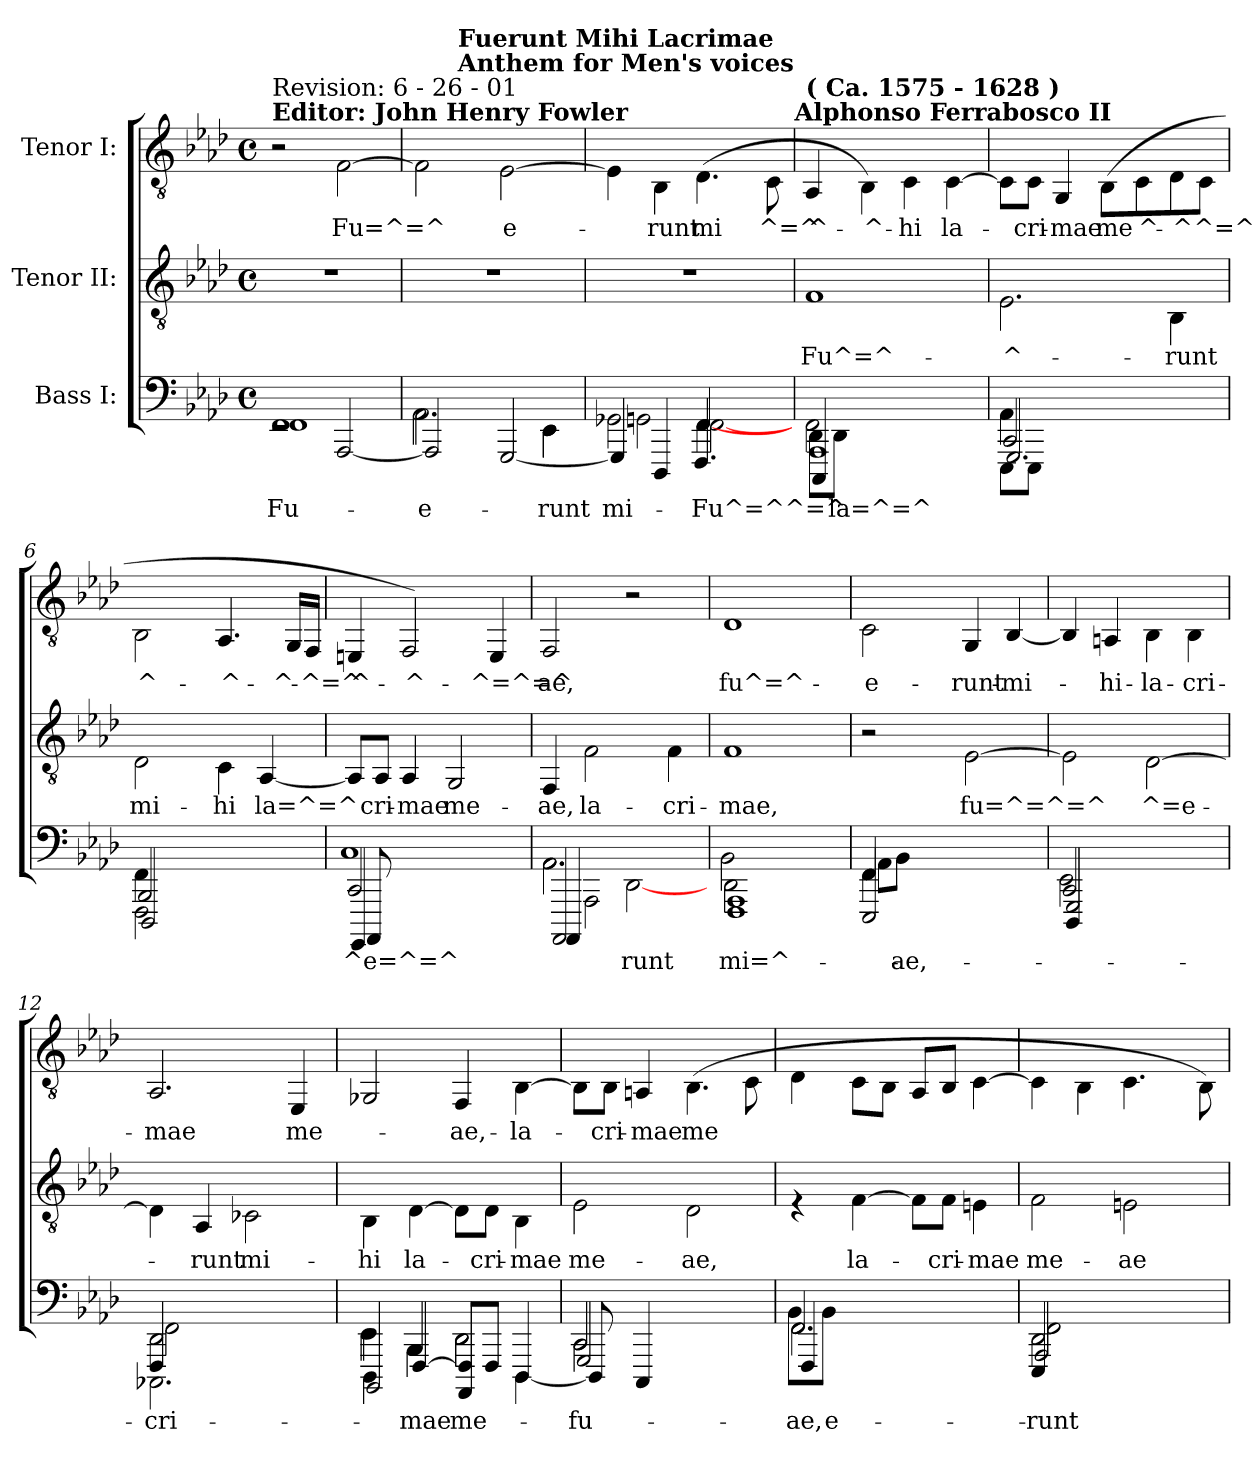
**kern	**text	**kern	**text	**kern	**text
*part3	*part3	*part2	*part2	*part1	*part1
*staff3	*staff3	*staff2	*staff2	*staff1	*staff1
*I"Bass I:	*	*I"Tenor II:	*	*I"Tenor I:	*
*clefF4	*	*clefGv2	*	*clefGv2	*
*ITrd-7c-12	*	*ITrd-7c-12	*	*ITrd-7c-12	*
*k[b-e-a-d-]	*	*k[b-e-a-d-]	*	*k[b-e-a-d-]	*
*A-:	*	*A-:	*	*A-:	*
*M4/4	*	*M4/4	*	*M4/4	*
*met(c)	*	*met(c)	*	*met(c)	*
=1	=1	=1	=1	=1	=1
!	!	!	!	!LO:TX:a:B:t=Editor&colon; John Henry Fowler	!
!	!	!	!	!LO:TX:a:t=Revision&colon;  6 - 26 - 01	!
!	!LO:LY:b	!	!	!	!
*^	*	*	*	*	*
*	*^	*	*	*	*	*
1F	2rEE	1F	Fu-	1r	.	2r	.
!	!	!	!	!	!	!	!LO:LY:b
.	[<2AA-/	.	.	.	.	[>2f\	Fu=^=^
=2	=2	=2	=2	=2	=2	=2	=2
!	!	!	!LO:LY:b	!	!	!	!
*	*	*	*	*	*	*^	*
2.A-\	2AA-/]	2.A-\	-e-	1r	.	2f\]	4ryy	.
!	!	!	!	!	!	!	!LO:TX:a:B:t=Anthem for Men's voices	!
!	!	!	!	!	!	!	!LO:TX:a:B:t=Fuerunt Mihi Lacrimae	!
.	.	.	.	.	.	.	2.ryy	.
!	!	!	!	!	!	!	!	!LO:LY:b
.	[<2GG/	.	.	.	.	[>2e-\	.	e-
!	!	!	!LO:LY:b	!	!	!	!	!
4E-\	.	4E-\	-runt	.	.	.	.	.
=3	=3	=3	=3	=3	=3	=3	=3	=3
!	!	!	!LO:LY:b	!	!	!	!	!
*	*	*^	*	*	*	*v	*v	*
2G-X\	4GG/]	2G\	2ryy	mi-	1r	.	4e-\]	.
!	!	!	!	!	!	!	!	!LO:LY:b
.	4DD-/	.	.	.	.	.	4B-\	-runt
!	!	!	!	!LO:LY:b	!	!	!	!
!	!	!	!	!LO:LY:b	!	!	!	!LO:LY:b
4F\	[>2F\	4.FF/	[<2F/	Fu^=^^=^	.	.	(>4.d-\	mi
4ryy	.	.	.	.	.	.	.	.
!	!	!	!	!	!	!	!	!LO:LY:b
.	.	8ryy	.	.	.	.	8c\	^=^
!	!	!	!	!	!	!	!LO:TX:a:B:t=Alphonso Ferrabosco II	!
=4	=4	=4	=4	=4	=4	=4	=4	=4
!	!	!	!	!	!	!	!LO:TX:a:B:t=( Ca. 1575 - 1628 )	!
!	!	!	!	!	!	!LO:LY:b	!	!LO:LY:b
2F\	8D-\L	4CC/	1AA-	.	1f	Fu^=^-	4A-/	^-
!	!	!	!	!LO:LY:b	!	!	!	!
.	8D-\J	.	.	la=^=^	.	.	.	.
!	!	!	!	!	!	!	!	!LO:LY:b
.	2.ryy	2.ryy	.	.	.	.	4B-\)	-^-
!	!	!	!	!	!	!	!	!LO:LY:b
2ryy	.	.	.	.	.	.	4c\	-hi
!	!	!	!	!	!	!	!	!LO:LY:b
.	.	.	.	.	.	.	[>4c\	la-
!!LO:LB:g=z
=5	=5	=5	=5	=5	=5	=5	=5	=5
!	!	!	!	!	!	!LO:LY:b	!	!
4A-\	2C/	8EE-\L	2.GG/	.	2.e-\	-^-	8c\L]	.
!	!	!	!	!	!	!	!	!LO:LY:b
.	.	8EE-\J	.	.	.	.	8c\J	-cri-
!	!	!	!	!	!	!	!	!LO:LY:b
4ryy	.	4ryy	.	.	.	.	4G/	-mae
!	!	!	!	!	!	!	!	!LO:LY:b
2ryy	4ryy	2ryy	.	.	.	.	(>8B-\L	me
!	!	!	!	!	!	!	!	!LO:LY:b
.	.	.	.	.	.	.	8c\	^-
!	!	!	!	!	!	!LO:LY:b	!	!LO:LY:b
.	4ryy	.	4ryy	.	4B-\	-runt	8d-\	-^
!	!	!	!	!	!	!	!	!LO:LY:b
.	.	.	.	.	.	.	8c\J	^=^
=6	=6	=6	=6	=6	=6	=6	=6	=6
!	!	!	!	!LO:LY:b	!	!LO:LY:b	!	!LO:LY:b
4F\	2BB-/	2DD-/	2FF\	.	2d-\	mi-	2B-\	^-
2ryy	.	.	.	.	.	.	.	.
!	!	!	!	!	!	!LO:LY:b	!	!LO:LY:b
.	2ryy	2ryy	2ryy	.	4c\	-hi	4.A-/	-^-
!	!	!	!	!	!	!LO:LY:b	!	!
4ryy	.	.	.	.	[<4A-/	la=^=^	.	.
!	!	!	!	!	!	!	!	!LO:LY:b
.	.	.	.	.	.	.	16G/LL	-^-
!	!	!	!	!	!	!	!	!LO:LY:b
.	.	.	.	.	.	.	16F/JJ	-^=^
=7	=7	=7	=7	=7	=7	=7	=7	=7
!	!	!	!	!LO:LY:b	!	!	!	!
!	!	!	!	!LO:LY:b	!	!	!	!LO:LY:b
2C/	1c	4GGG/	8AAA-/	^e=^=^	8A-/L]	.	4En/	^-
!	!	!	!	!	!	!LO:LY:b	!	!
.	.	.	2..ryy	.	8A-/J	cri-	.	.
!	!	!	!	!	!	!LO:LY:b	!	!LO:LY:b
.	.	2.ryy	.	.	4A-/	-mae	2F/)	-^-
!	!	!	!	!	!	!LO:LY:b	!	!
2ryy	.	.	.	.	2G/	me-	.	.
!	!	!	!	!	!	!	!	!LO:LY:b
.	.	.	.	.	.	.	4E/	-^=^=^
=8	=8	=8	=8	=8	=8	=8	=8	=8
!	!	!	!	!LO:LY:b	!	!LO:LY:b	!	!LO:LY:b
2.A-\	2AAA-/	4AAA-/	2.A-\	.	4F/	-ae,	2F/	ae,
!	!	!	!	!	!	!LO:LY:b	!	!
.	.	2AA-\	.	.	2f\	la-	.	.
!	!	!	!	!LO:LY:b	!	!	!	!
.	[>2D-\	.	.	-runt	.	.	2r	.
!	!	!	!	!	!	!LO:LY:b	!	!
4ryy	.	4ryy	4ryy	.	4f\	-cri-	.	.
!!LO:LB:g=z
=9	=9	=9	=9	=9	=9	=9	=9	=9
!	!	!	!	!LO:LY:b	!	!LO:LY:b	!	!LO:LY:b
2D-\	2B-\	1FF	1AA-	mi=^-	1f	-mae,	1d-	fu^=^-
2ryy	2ryy	.	.	.	.	.	.	.
=10	=10	=10	=10	=10	=10	=10	=10	=10
!	!	!	!	!	!	!	!	!LO:LY:b
4F\	8A-\L	2EE-/	4F/	.	2r	.	2c\	-e-
!	!	!	!	!LO:LY:b	!	!	!	!
.	8B-\J	.	.	-ae,	.	.	.	.
2ryy	2ryy	.	2ryy	.	.	.	.	.
!	!	!	!	!	!	!LO:LY:b	!	!LO:LY:b
.	.	2ryy	.	.	[>2e-\	fu=^=^=^	4G/	-runt-
!	!	!	!	!	!	!	!	!LO:LY:b
4ryy	4ryy	.	4ryy	.	.	.	[<4B-/	-mi-
=11	=11	=11	=11	=11	=11	=11	=11	=11
!	!	!	!	!LO:LY:b	!	!	!	!
2C/	2E-\	4DD-/	2GG/	.	2e-\]	.	4B-/]	.
!	!	!	!	!	!	!	!	!LO:LY:b
.	.	2ryy	.	.	.	.	4An/	-hi-
!	!	!	!	!	!	!LO:LY:b	!	!LO:LY:b
2ryy	2ryy	.	2ryy	.	[>2d-\	^=e-	4B-\	-la-
!	!	!	!	!	!	!	!	!LO:LY:b
.	.	4ryy	.	.	.	.	4B-\	-cri-
=12	=12	=12	=12	=12	=12	=12	=12	=12
!	!	!	!	!LO:LY:b	!	!	!	!
!	!	!	!	!LO:LY:b	!	!	!	!LO:LY:b
2D-\	2F\	2.CC-X\	4FF/	-cri-	4d-\]	.	2.A-/	-mae
!	!	!	!	!	!	!LO:LY:b	!	!
.	.	.	4ryy	.	4A-/	-runt	.	.
!	!	!	!	!	!	!LO:LY:b	!	!
4ryy	4ryy	.	2ryy	.	2c-X\	mi-	.	.
!	!	!	!	!	!	!	!	!LO:LY:b
4ryy	4ryy	4ryy	.	.	.	.	4E-/	me-
!!LO:LB:g=z
=13	=13	=13	=13	=13	=13	=13	=13	=13
!	!	!	!	!	!	!LO:LY:b	!	!
4E-\	2BBB-/	4DD-\	4E-\	.	4B-\	-hi	2G-X/	.
!	!	!	!	!LO:LY:b	!	!LO:LY:b	!	!
4BB-/	.	[<4FF/	4BB-\	-mae	[>4d-\	la-	.	.
!	!	!	!	!LO:LY:b	!	!	!	!LO:LY:b
2D-\	4AAA-/	8FF/L]	2D-\	me-	8d-\L]	.	4F/	-ae,-
!	!	!	!	!	!	!LO:LY:b	!	!
.	.	8FF/J	.	.	8d-\J	-cri-	.	.
!	!	!	!	!	!	!LO:LY:b	!	!LO:LY:b
.	[<4DD-/	4DD-\	.	.	4B-\	-mae	[>4B-\	-la-
=14	=14	=14	=14	=14	=14	=14	=14	=14
!	!	!	!	!LO:LY:b	!	!LO:LY:b	!	!
2C/	8DD-/]	2GG/	2C\	-fu-	2e-\	me-	8B-\L]	.
!	!	!	!	!	!	!	!	!LO:LY:b
.	8ryy	.	.	.	.	.	8B-\J	-cri-
!	!	!	!	!	!	!	!	!LO:LY:b
.	4CC/	.	.	.	.	.	4An/	-mae
!	!	!	!	!	!	!LO:LY:b	!	!LO:LY:b
2ryy	2ryy	2ryy	2ryy	.	2d-\	-ae,	(>4.B-\	me
.	.	.	.	.	.	.	8c\	.
=15	=15	=15	=15	=15	=15	=15	=15	=15
!	!	!	!	!LO:LY:b	!	!	!	!
2.F\	8B-\L	4FF/	2.F/	-ae,	4rE	.	4d-\	.
!	!	!	!	!LO:LY:b	!	!	!	!
.	8B-\J	.	.	e-	.	.	.	.
!	!	!	!	!	!	!LO:LY:b	!	!
.	4ryy	4ryy	.	.	[>4f\	la-	8c\L	.
.	.	.	.	.	.	.	8B-\J	.
.	2ryy	2ryy	.	.	8f\L]	.	8A-/L	.
!	!	!	!	!	!	!LO:LY:b	!	!
.	.	.	.	.	8f\J	-cri-	8B-/J	.
!	!	!	!	!	!	!LO:LY:b	!	!
4ryy	.	.	4ryy	.	4en\	-mae	[>4c\	.
=16	=16	=16	=16	=16	=16	=16	=16	=16
!	!	!	!	!LO:LY:b	!	!	!	!
!	!	!	!	!LO:LY:b	!	!LO:LY:b	!	!
2D-\	2F\	4EE-/	2AA-/	-runt	2f\	me-	4c\]	.
.	.	2ryy	.	.	.	.	4B-\	.
!	!	!	!	!	!	!LO:LY:b	!	!
2ryy	2ryy	.	2ryy	.	2en\	-ae	4.c\	.
.	.	4ryy	.	.	.	.	.	.
.	.	.	.	.	.	.	8B-\)	.
*v	*v	*v	*v	*	*	*	*	*
=	=	=	=	=	=
*-	*-	*-	*-	*-	*-
